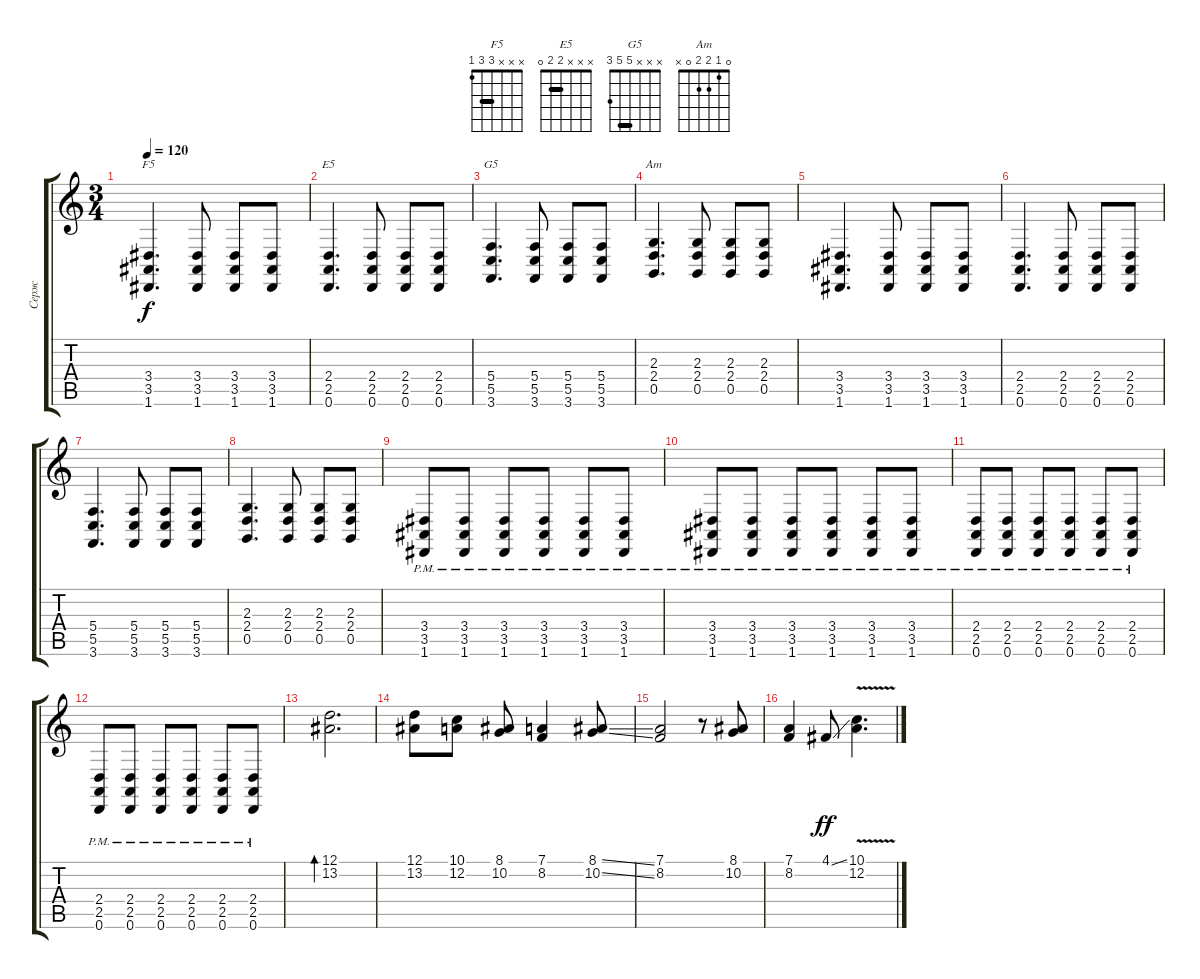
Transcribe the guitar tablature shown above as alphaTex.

\track ("Серж" "Серж") {instrument acousticgrandpiano}
\staff {score tabs}
\tuning (D4 A3 F3 C3 G2 D2) {hide}
\chord ("F5" x x x 3 3 1) {barre 3}
\chord ("E5" x x x 2 2 0) {barre 2}
\chord ("G5" x x x 5 5 3) {barre 5}
\chord ("Am" 0 1 2 2 0 x)
\ts (3 4)
\tempo 120
\clef g2
\ks c
(3.4 3.5 1.6).4{d ch "F5" dy f} (3.4 3.5 1.6).8 (3.4 3.5 1.6).8 (3.4 3.5 1.6).8 |
(2.4 2.5 0.6).4{d ch "E5"} (2.4 2.5 0.6).8 (2.4 2.5 0.6).8 (2.4 2.5 0.6).8 |
(5.4 5.5 3.6).4{d ch "G5"} (5.4 5.5 3.6).8 (5.4 5.5 3.6).8 (5.4 5.5 3.6).8 |
(2.3 2.4 0.5).4{d ch "Am"} (2.3 2.4 0.5).8 (2.3 2.4 0.5).8 (2.3 2.4 0.5).8 |
(3.4 3.5 1.6).4{d} (3.4 3.5 1.6).8 (3.4 3.5 1.6).8 (3.4 3.5 1.6).8 |
(2.4 2.5 0.6).4{d} (2.4 2.5 0.6).8 (2.4 2.5 0.6).8 (2.4 2.5 0.6).8 |
(5.4 5.5 3.6).4{d} (5.4 5.5 3.6).8 (5.4 5.5 3.6).8 (5.4 5.5 3.6).8 |
(2.3 2.4 0.5).4{d} (2.3 2.4 0.5).8 (2.3 2.4 0.5).8 (2.3 2.4 0.5).8 |
(3.4{pm} 3.5{pm} 1.6{pm}).8 (3.4{pm} 3.5{pm} 1.6{pm}).8 (3.4{pm} 3.5{pm} 1.6{pm}).8 (3.4{pm} 3.5{pm} 1.6{pm}).8 (3.4{pm} 3.5{pm} 1.6{pm}).8 (3.4{pm} 3.5{pm} 1.6{pm}).8 |
(3.4{pm} 3.5{pm} 1.6{pm}).8 (3.4{pm} 3.5{pm} 1.6{pm}).8 (3.4{pm} 3.5{pm} 1.6{pm}).8 (3.4{pm} 3.5{pm} 1.6{pm}).8 (3.4{pm} 3.5{pm} 1.6{pm}).8 (3.4{pm} 3.5{pm} 1.6{pm}).8 |
(2.4{pm} 2.5{pm} 0.6{pm}).8 (2.4{pm} 2.5{pm} 0.6{pm}).8 (2.4{pm} 2.5{pm} 0.6{pm}).8 (2.4{pm} 2.5{pm} 0.6{pm}).8 (2.4{pm} 2.5{pm} 0.6{pm}).8 (2.4{pm} 2.5{pm} 0.6{pm}).8 |
(2.4{pm} 2.5{pm} 0.6{pm}).8 (2.4{pm} 2.5{pm} 0.6{pm}).8 (2.4{pm} 2.5{pm} 0.6{pm}).8 (2.4{pm} 2.5{pm} 0.6{pm}).8 (2.4{pm} 2.5{pm} 0.6{pm}).8 (2.4{pm} 2.5{pm} 0.6{pm}).8 |
(12.1 13.2).2{d bd 240 volume 16} |
(12.1 13.2).8 (10.1 12.2).8 (8.1 10.2).8 (7.1 8.2).4 (8.1{ss} 10.2{ss}).8 |
(7.1 8.2).2 r.8 (8.1 10.2).8 |
(7.1 8.2).4 4.1{ss}.8{dy ff} (10.1 12.2{v}).4{d}
